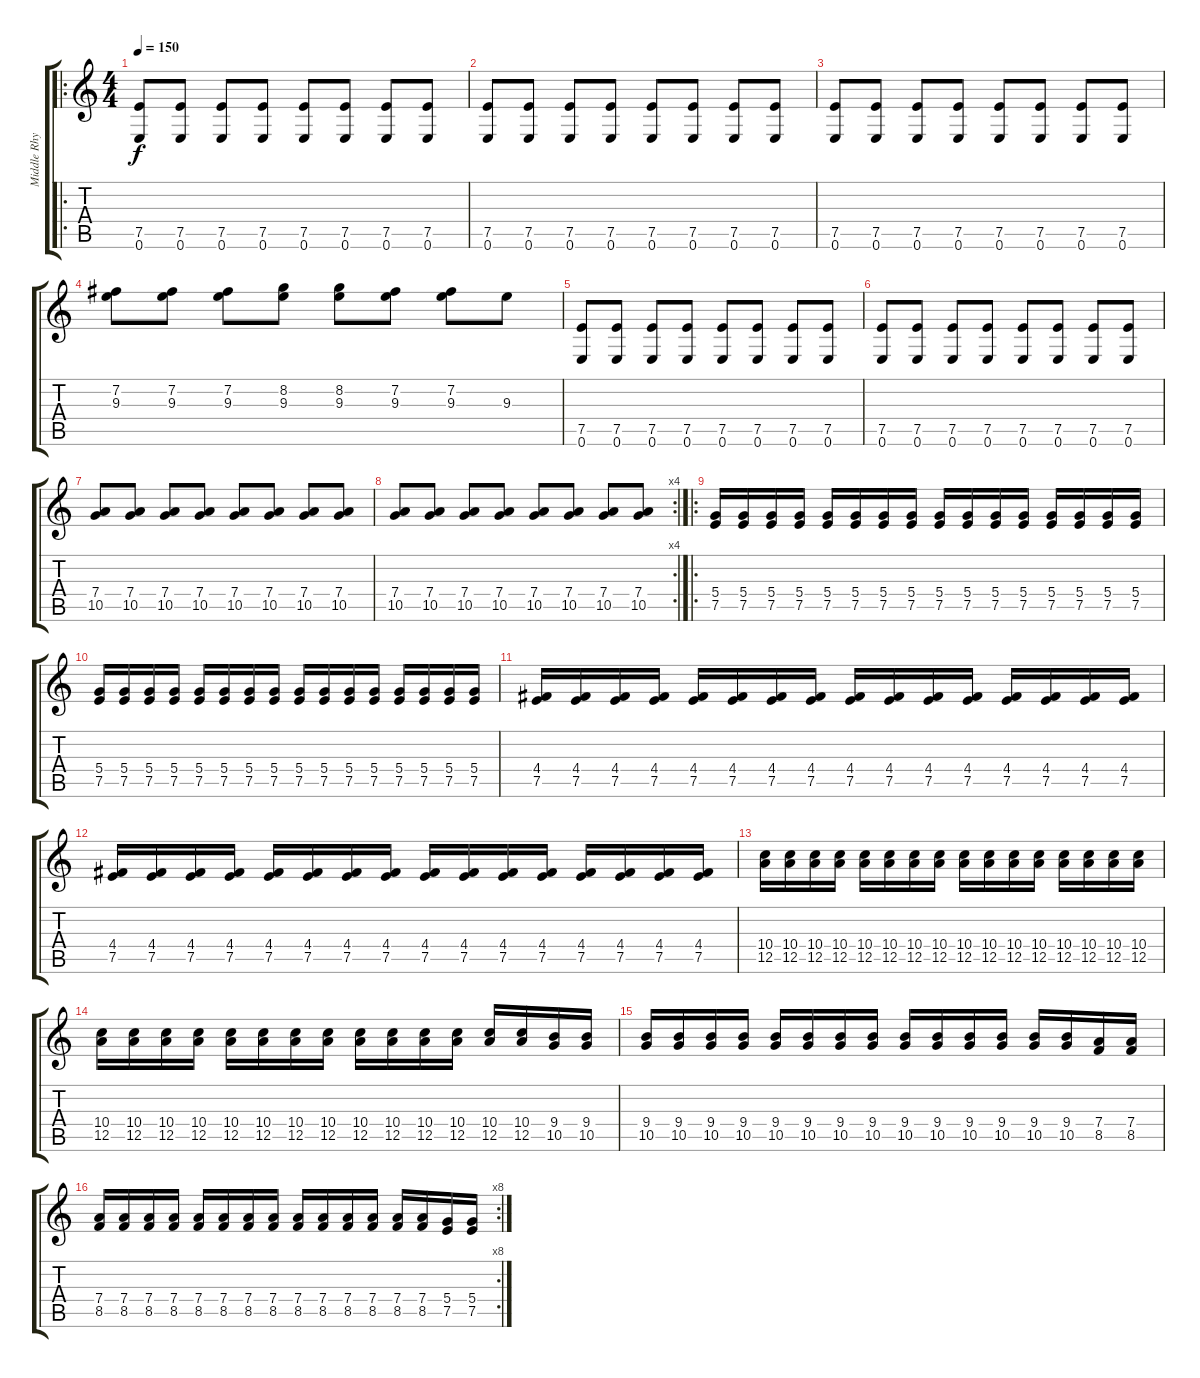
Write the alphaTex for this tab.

\track ("Middle Rhythm" "Middle Rhy") {instrument overdrivenguitar}
\staff {score tabs}
\tuning (E4 B3 G3 D3 A2 E2) {hide}
\ro
\ts (4 4)
\tempo 150
\clef g2
\ks c
(7.5 0.6).8{dy f} (7.5 0.6).8 (7.5 0.6).8 (7.5 0.6).8 (7.5 0.6).8 (7.5 0.6).8 (7.5 0.6).8 (7.5 0.6).8 |
(7.5 0.6).8 (7.5 0.6).8 (7.5 0.6).8 (7.5 0.6).8 (7.5 0.6).8 (7.5 0.6).8 (7.5 0.6).8 (7.5 0.6).8 |
(7.5 0.6).8 (7.5 0.6).8 (7.5 0.6).8 (7.5 0.6).8 (7.5 0.6).8 (7.5 0.6).8 (7.5 0.6).8 (7.5 0.6).8 |
(7.2 9.3).8 (7.2 9.3).8 (7.2 9.3).8 (8.2 9.3).8 (8.2 9.3).8 (7.2 9.3).8 (7.2 9.3).8 9.3.8 |
(7.5 0.6).8 (7.5 0.6).8 (7.5 0.6).8 (7.5 0.6).8 (7.5 0.6).8 (7.5 0.6).8 (7.5 0.6).8 (7.5 0.6).8 |
(7.5 0.6).8 (7.5 0.6).8 (7.5 0.6).8 (7.5 0.6).8 (7.5 0.6).8 (7.5 0.6).8 (7.5 0.6).8 (7.5 0.6).8 |
(7.4 10.5).8 (7.4 10.5).8 (7.4 10.5).8 (7.4 10.5).8 (7.4 10.5).8 (7.4 10.5).8 (7.4 10.5).8 (7.4 10.5).8 |
\rc 4
(7.4 10.5).8 (7.4 10.5).8 (7.4 10.5).8 (7.4 10.5).8 (7.4 10.5).8 (7.4 10.5).8 (7.4 10.5).8 (7.4 10.5).8 |
\ro
(5.4 7.5).16 (5.4 7.5).16 (5.4 7.5).16 (5.4 7.5).16 (5.4 7.5).16 (5.4 7.5).16 (5.4 7.5).16 (5.4 7.5).16 (5.4 7.5).16 (5.4 7.5).16 (5.4 7.5).16 (5.4 7.5).16 (5.4 7.5).16 (5.4 7.5).16 (5.4 7.5).16 (5.4 7.5).16 |
(5.4 7.5).16 (5.4 7.5).16 (5.4 7.5).16 (5.4 7.5).16 (5.4 7.5).16 (5.4 7.5).16 (5.4 7.5).16 (5.4 7.5).16 (5.4 7.5).16 (5.4 7.5).16 (5.4 7.5).16 (5.4 7.5).16 (5.4 7.5).16 (5.4 7.5).16 (5.4 7.5).16 (5.4 7.5).16 |
(4.4 7.5).16 (4.4 7.5).16 (4.4 7.5).16 (4.4 7.5).16 (4.4 7.5).16 (4.4 7.5).16 (4.4 7.5).16 (4.4 7.5).16 (4.4 7.5).16 (4.4 7.5).16 (4.4 7.5).16 (4.4 7.5).16 (4.4 7.5).16 (4.4 7.5).16 (4.4 7.5).16 (4.4 7.5).16 |
(4.4 7.5).16 (4.4 7.5).16 (4.4 7.5).16 (4.4 7.5).16 (4.4 7.5).16 (4.4 7.5).16 (4.4 7.5).16 (4.4 7.5).16 (4.4 7.5).16 (4.4 7.5).16 (4.4 7.5).16 (4.4 7.5).16 (4.4 7.5).16 (4.4 7.5).16 (4.4 7.5).16 (4.4 7.5).16 |
(10.4 12.5).16 (10.4 12.5).16 (10.4 12.5).16 (10.4 12.5).16 (10.4 12.5).16 (10.4 12.5).16 (10.4 12.5).16 (10.4 12.5).16 (10.4 12.5).16 (10.4 12.5).16 (10.4 12.5).16 (10.4 12.5).16 (10.4 12.5).16 (10.4 12.5).16 (10.4 12.5).16 (10.4 12.5).16 |
(10.4 12.5).16 (10.4 12.5).16 (10.4 12.5).16 (10.4 12.5).16 (10.4 12.5).16 (10.4 12.5).16 (10.4 12.5).16 (10.4 12.5).16 (10.4 12.5).16 (10.4 12.5).16 (10.4 12.5).16 (10.4 12.5).16 (10.4 12.5).16 (10.4 12.5).16 (9.4 10.5).16 (9.4 10.5).16 |
(9.4 10.5).16 (9.4 10.5).16 (9.4 10.5).16 (9.4 10.5).16 (9.4 10.5).16 (9.4 10.5).16 (9.4 10.5).16 (9.4 10.5).16 (9.4 10.5).16 (9.4 10.5).16 (9.4 10.5).16 (9.4 10.5).16 (9.4 10.5).16 (9.4 10.5).16 (7.4 8.5).16 (7.4 8.5).16 |
\rc 8
(7.4 8.5).16 (7.4 8.5).16 (7.4 8.5).16 (7.4 8.5).16 (7.4 8.5).16 (7.4 8.5).16 (7.4 8.5).16 (7.4 8.5).16 (7.4 8.5).16 (7.4 8.5).16 (7.4 8.5).16 (7.4 8.5).16 (7.4 8.5).16 (7.4 8.5).16 (5.4 7.5).16 (5.4 7.5).16
